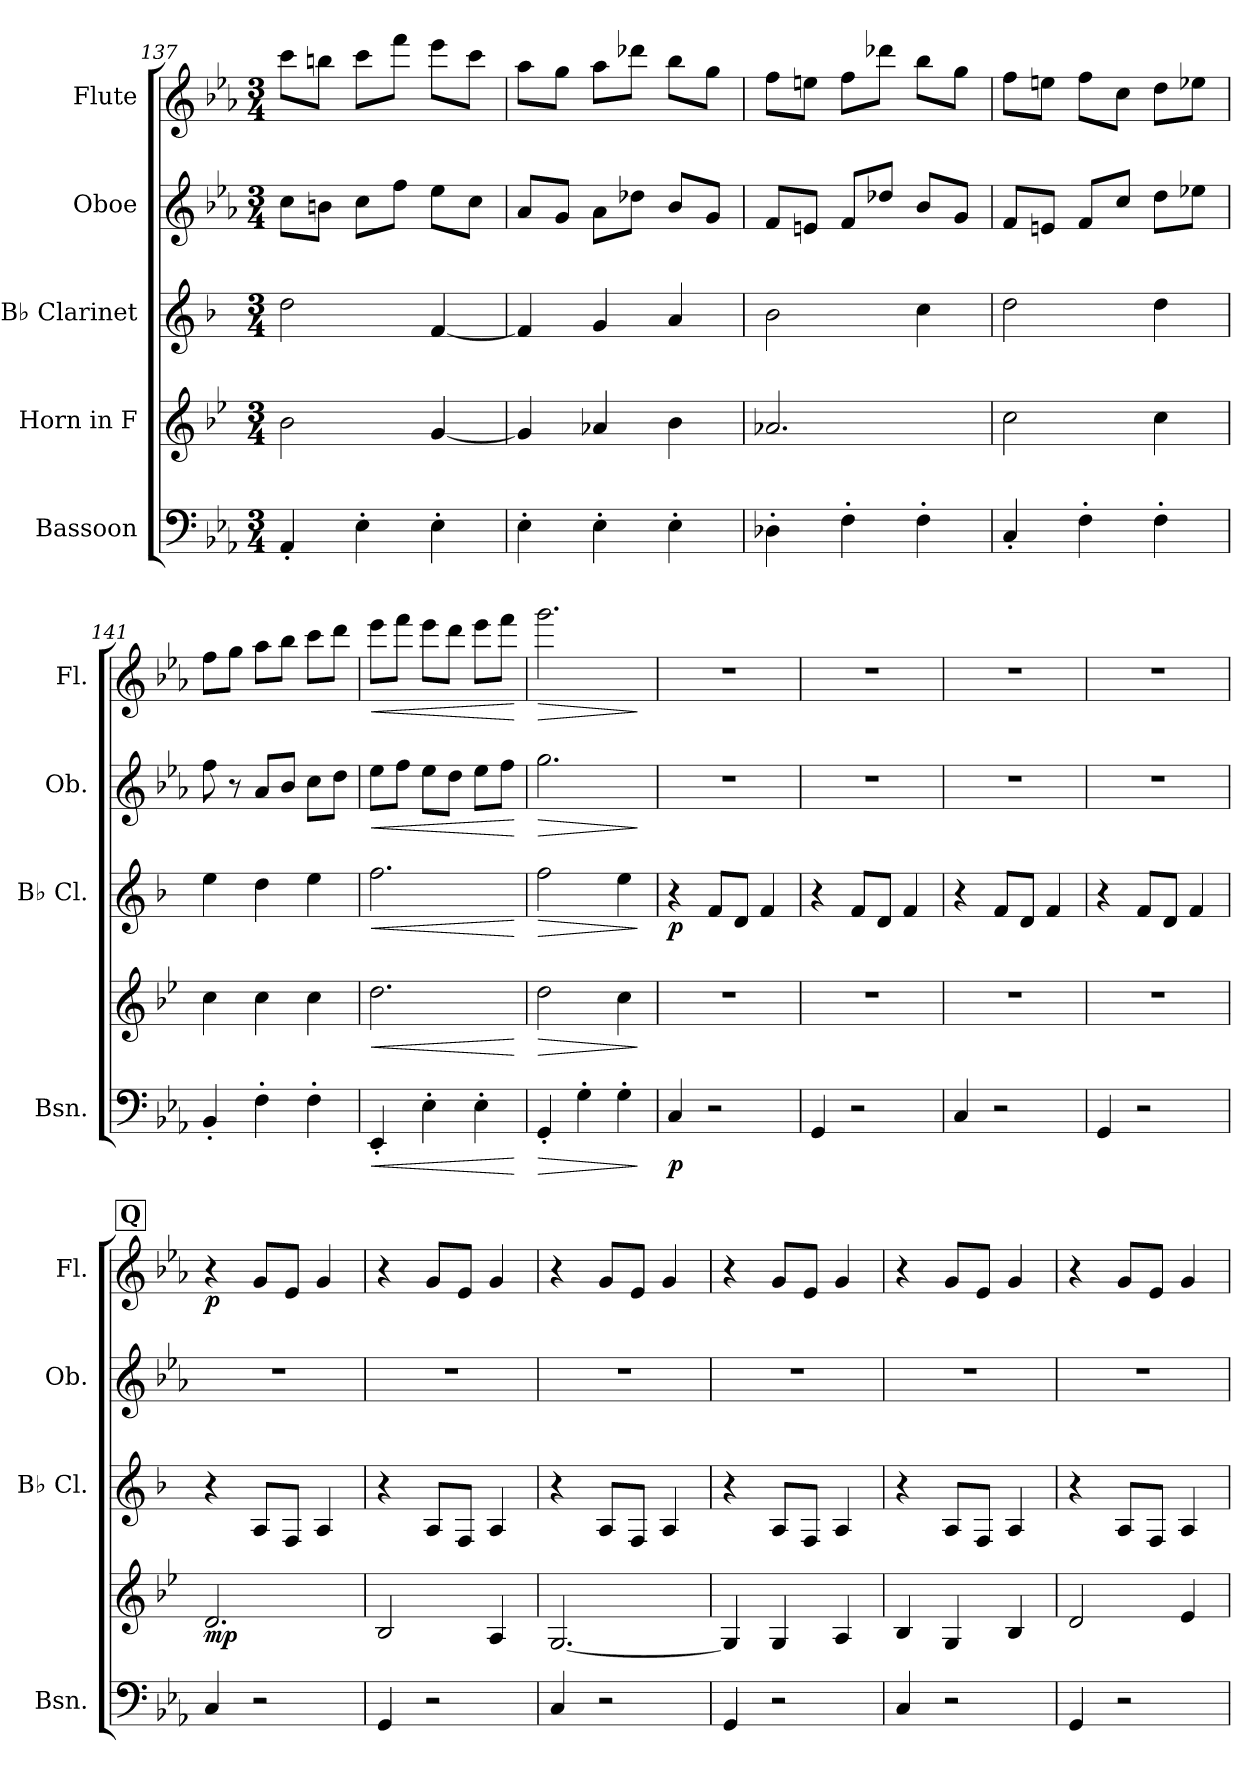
**kern	**dynam	**kern	**dynam	**kern	**dynam	**kern	**dynam	**kern	**dynam
*part5	*part5	*part4	*part4	*part3	*part3	*part2	*part2	*part1	*part1
*staff5	*staff5	*staff4	*staff4	*staff3	*staff3	*staff2	*staff2	*staff1	*staff1
*I"Bassoon	*	*I"Horn in F	*	*I"B♭ Clarinet	*	*I"Oboe	*	*I"Flute	*
*I'Bsn.	*	*	*	*I'B♭ Cl.	*	*I'Ob.	*	*I'Fl.	*
*clefF4	*	*clefG2	*	*clefG2	*	*clefG2	*	*clefG2	*
*	*	*ITrd4c7	*	*ITrd1c2	*	*	*	*	*
*k[b-e-a-]	*	*k[b-e-a-]	*	*k[b-e-a-]	*	*k[b-e-a-]	*	*k[b-e-a-]	*
*M3/4	*	*M3/4	*	*M3/4	*	*M3/4	*	*M3/4	*
=137	=137	=137	=137	=137	=137	=137	=137	=137	=137
4AA-'/	.	2e-\	.	2cc\	.	8cc\L	.	8ccc\L	.
.	.	.	.	.	.	8bn\J	.	8bbn\J	.
4E-'\	.	.	.	.	.	8cc\L	.	8ccc\L	.
.	.	.	.	.	.	8ff\J	.	8fff\J	.
4E-'\	.	[4c/	.	[4e-/	.	8ee-\L	.	8eee-\L	.
.	.	.	.	.	.	8cc\J	.	8ccc\J	.
!!LO:PB:g=z
=138	=138	=138	=138	=138	=138	=138	=138	=138	=138
4E-'\	.	4c/]	.	4e-/]	.	8a-/L	.	8aa-\L	.
.	.	.	.	.	.	8g/J	.	8gg\J	.
4E-'\	.	4d-X/	.	4f/	.	8a-\L	.	8aa-\L	.
.	.	.	.	.	.	8dd-X\J	.	8ddd-X\J	.
4E-'\	.	4e-\	.	4g/	.	8b-/L	.	8bb-\L	.
.	.	.	.	.	.	8g/J	.	8gg\J	.
=139	=139	=139	=139	=139	=139	=139	=139	=139	=139
4D-X'\	.	2.d-X/	.	2a-\	.	8f/L	.	8ff\L	.
.	.	.	.	.	.	8en/J	.	8een\J	.
4F'\	.	.	.	.	.	8f/L	.	8ff\L	.
.	.	.	.	.	.	8dd-X/J	.	8ddd-X\J	.
4F'\	.	.	.	4b-\	.	8b-/L	.	8bb-\L	.
.	.	.	.	.	.	8g/J	.	8gg\J	.
=140	=140	=140	=140	=140	=140	=140	=140	=140	=140
4C'/	.	2f\	.	2cc\	.	8f/L	.	8ff\L	.
.	.	.	.	.	.	8en/J	.	8een\J	.
4F'\	.	.	.	.	.	8f/L	.	8ff\L	.
.	.	.	.	.	.	8cc/J	.	8cc\J	.
4F'\	.	4f\	.	4cc\	.	8dd\L	.	8dd\L	.
.	.	.	.	.	.	8ee-X\J	.	8ee-X\J	.
=141	=141	=141	=141	=141	=141	=141	=141	=141	=141
4BB-'/	.	4f\	.	4dd\	.	8ff\	.	8ff\L	.
.	.	.	.	.	.	8r	.	8gg\J	.
4F'\	.	4f\	.	4cc\	.	8a-/L	.	8aa-\L	.
.	.	.	.	.	.	8b-/J	.	8bb-\J	.
4F'\	.	4f\	.	4dd\	.	8cc\L	.	8ccc\L	.
.	.	.	.	.	.	8dd\J	.	8ddd\J	.
=142	=142	=142	=142	=142	=142	=142	=142	=142	=142
!	!LO:HP:b	!	!LO:HP:b	!	!LO:HP:b	!	!LO:HP:b	!	!LO:HP:b
4EE-'/	<	2.g\	<	2.ee-\	<	8ee-\L	<	8eee-\L	<
.	.	.	.	.	.	8ff\J	.	8fff\J	.
4E-'\	.	.	.	.	.	8ee-\L	.	8eee-\L	.
.	.	.	.	.	.	8dd\J	.	8ddd\J	.
4E-'\	.	.	.	.	.	8ee-\L	.	8eee-\L	.
.	.	.	.	.	.	8ff\J	.	8fff\J	.
.	[	.	[	.	[	.	[	.	[
=143	=143	=143	=143	=143	=143	=143	=143	=143	=143
!	!LO:HP:b	!	!LO:HP:b	!	!LO:HP:b	!	!LO:HP:b	!	!LO:HP:b
4GG'/	>	2g\	>	2ee-\	>	2.gg\	>	2.ggg\	>
4G'\	.	.	.	.	.	.	.	.	.
4G'\	.	4f\	.	4dd\	.	.	.	.	.
.	]	.	]	.	]	.	]	.	]
!!LO:LB:g=z
=144	=144	=144	=144	=144	=144	=144	=144	=144	=144
!	!LO:DY:b	!	!	!	!LO:DY:b	!	!	!	!
4C/	p	2.r	.	4r	p	2.r	.	2.r	.
2r	.	.	.	8e-/L	.	.	.	.	.
.	.	.	.	8c/J	.	.	.	.	.
.	.	.	.	4e-/	.	.	.	.	.
=145	=145	=145	=145	=145	=145	=145	=145	=145	=145
4GG/	.	2.r	.	4r	.	2.r	.	2.r	.
2r	.	.	.	8e-/L	.	.	.	.	.
.	.	.	.	8c/J	.	.	.	.	.
.	.	.	.	4e-/	.	.	.	.	.
=146	=146	=146	=146	=146	=146	=146	=146	=146	=146
4C/	.	2.r	.	4r	.	2.r	.	2.r	.
2r	.	.	.	8e-/L	.	.	.	.	.
.	.	.	.	8c/J	.	.	.	.	.
.	.	.	.	4e-/	.	.	.	.	.
=147	=147	=147	=147	=147	=147	=147	=147	=147	=147
4GG/	.	2.r	.	4r	.	2.r	.	2.r	.
2r	.	.	.	8e-/L	.	.	.	.	.
.	.	.	.	8c/J	.	.	.	.	.
.	.	.	.	4e-/	.	.	.	.	.
!!LO:REH:place=s1:a:B:fs=14:t=Q
=148	=148	=148	=148	=148	=148	=148	=148	=148	=148
!	!	!	!LO:DY:b	!	!	!	!	!	!LO:DY:b
4C/	.	2.G/	mp	4r	.	2.r	.	4r	p
2r	.	.	.	8G/L	.	.	.	8g/L	.
.	.	.	.	8E-/J	.	.	.	8e-/J	.
.	.	.	.	4G/	.	.	.	4g/	.
=149	=149	=149	=149	=149	=149	=149	=149	=149	=149
4GG/	.	2E-/	.	4r	.	2.r	.	4r	.
2r	.	.	.	8G/L	.	.	.	8g/L	.
.	.	.	.	8E-/J	.	.	.	8e-/J	.
.	.	4D/	.	4G/	.	.	.	4g/	.
=150	=150	=150	=150	=150	=150	=150	=150	=150	=150
4C/	.	[2.C/	.	4r	.	2.r	.	4r	.
2r	.	.	.	8G/L	.	.	.	8g/L	.
.	.	.	.	8E-/J	.	.	.	8e-/J	.
.	.	.	.	4G/	.	.	.	4g/	.
=151	=151	=151	=151	=151	=151	=151	=151	=151	=151
4GG/	.	4C/]	.	4r	.	2.r	.	4r	.
2r	.	4C/	.	8G/L	.	.	.	8g/L	.
.	.	.	.	8E-/J	.	.	.	8e-/J	.
.	.	4D/	.	4G/	.	.	.	4g/	.
!!LO:PB:g=z
=152	=152	=152	=152	=152	=152	=152	=152	=152	=152
4C/	.	4E-/	.	4r	.	2.r	.	4r	.
2r	.	4C/	.	8G/L	.	.	.	8g/L	.
.	.	.	.	8E-/J	.	.	.	8e-/J	.
.	.	4E-/	.	4G/	.	.	.	4g/	.
=153	=153	=153	=153	=153	=153	=153	=153	=153	=153
4GG/	.	2G/	.	4r	.	2.r	.	4r	.
2r	.	.	.	8G/L	.	.	.	8g/L	.
.	.	.	.	8E-/J	.	.	.	8e-/J	.
.	.	4A-/	.	4G/	.	.	.	4g/	.
=	=	=	=	=	=	=	=	=	=
*-	*-	*-	*-	*-	*-	*-	*-	*-	*-
